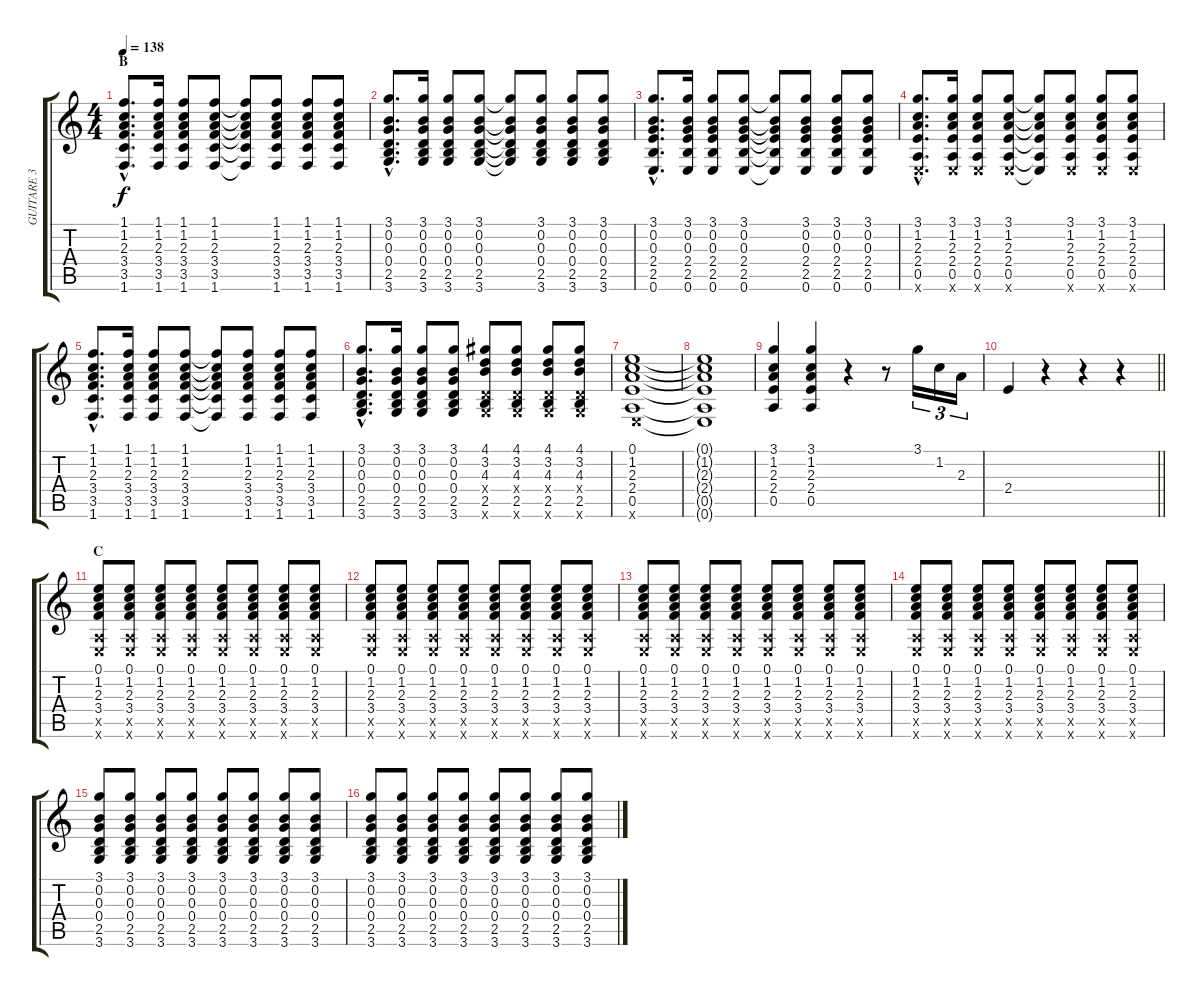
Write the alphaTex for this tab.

\track ("GUITARE 3" "GUITARE 3") {instrument acousticguitarsteel}
\staff {score tabs}
\tuning (E4 B3 G3 D3 A2 E2) {hide}
\ts (4 4)
\section ("" "B")
\tempo 138
\clef g2
\ks c
(1.1{hac} 1.2{hac} 2.3{hac} 3.4{hac} 3.5{hac} 1.6{hac}).8{d dy f volume 8} (1.1 1.2 2.3 3.4 3.5 1.6).16 (1.1 1.2 2.3 3.4 3.5 1.6).8 (1.1 1.2 2.3 3.4 3.5 1.6).8 (1.1{t} 1.2{t} 2.3{t} 3.4{t} 3.5{t} 1.6{t}).8 (1.1 1.2 2.3 3.4 3.5 1.6).8 (1.1 1.2 2.3 3.4 3.5 1.6).8 (1.1 1.2 2.3 3.4 3.5 1.6).8 |
(3.1{hac} 0.2{hac} 0.3{hac} 0.4{hac} 2.5{hac} 3.6{hac}).8{d} (3.1 0.2 0.3 0.4 2.5 3.6).16 (3.1 0.2 0.3 0.4 2.5 3.6).8 (3.1 0.2 0.3 0.4 2.5 3.6).8 (3.1{t} 0.2{t} 0.3{t} 0.4{t} 2.5{t} 3.6{t}).8 (3.1 0.2 0.3 0.4 2.5 3.6).8 (3.1 0.2 0.3 0.4 2.5 3.6).8 (3.1 0.2 0.3 0.4 2.5 3.6).8 |
(3.1{hac} 0.2{hac} 0.3{hac} 2.4{hac} 2.5{hac} 0.6{hac}).8{d} (3.1 0.2 0.3 2.4 2.5 0.6).16 (3.1 0.2 0.3 2.4 2.5 0.6).8 (3.1 0.2 0.3 2.4 2.5 0.6).8 (3.1{t} 0.2{t} 0.3{t} 2.4{t} 2.5{t} 0.6{t}).8 (3.1 0.2 0.3 2.4 2.5 0.6).8 (3.1 0.2 0.3 2.4 2.5 0.6).8 (3.1 0.2 0.3 2.4 2.5 0.6).8 |
(3.1{hac} 1.2{hac} 2.3{hac} 2.4{hac} 0.5{hac} 0.6{hac x}).8{d} (3.1 1.2 2.3 2.4 0.5 0.6{x}).16 (3.1 1.2 2.3 2.4 0.5 0.6{x}).8 (3.1 1.2 2.3 2.4 0.5 0.6{x}).8 (3.1{t} 1.2{t} 2.3{t} 2.4{t} 0.5{t} 0.6{t}).8 (3.1 1.2 2.3 2.4 0.5 0.6{x}).8 (3.1 1.2 2.3 2.4 0.5 0.6{x}).8 (3.1 1.2 2.3 2.4 0.5 0.6{x}).8 |
(1.1{hac} 1.2{hac} 2.3{hac} 3.4{hac} 3.5{hac} 1.6{hac}).8{d} (1.1 1.2 2.3 3.4 3.5 1.6).16 (1.1 1.2 2.3 3.4 3.5 1.6).8 (1.1 1.2 2.3 3.4 3.5 1.6).8 (1.1{t} 1.2{t} 2.3{t} 3.4{t} 3.5{t} 1.6{t}).8 (1.1 1.2 2.3 3.4 3.5 1.6).8 (1.1 1.2 2.3 3.4 3.5 1.6).8 (1.1 1.2 2.3 3.4 3.5 1.6).8 |
(3.1{hac} 0.2{hac} 0.3{hac} 0.4{hac} 2.5{hac} 3.6{hac}).8{d} (3.1 0.2 0.3 0.4 2.5 3.6).16 (3.1 0.2 0.3 0.4 2.5 3.6).8 (3.1 0.2 0.3 0.4 2.5 3.6).8 (4.1 3.2 4.3 0.4{x} 2.5 3.6{x}).8 (4.1 3.2 4.3 0.4{x} 2.5 3.6{x}).8 (4.1 3.2 4.3 0.4{x} 2.5 3.6{x}).8 (4.1 3.2 4.3 0.4{x} 2.5 3.6{x}).8 |
(0.1 1.2 2.3 2.4 0.5 0.6{x}).1 |
(0.1{t} 1.2{t} 2.3{t} 2.4{t} 0.5{t} 0.6{t}).1 |
(3.1 1.2 2.3 2.4 0.5).4 (3.1 1.2 2.3 2.4 0.5).4 r.4 r.8 3.1.16{tu (3 2)} 1.2.16{tu (3 2)} 2.3.16{tu (3 2)} |
\barLineRight lightlight
2.4.4 r.4 r.4 r.4 |
\section ("" "C")
(0.1 1.2 2.3 3.4 0.5{x} 0.6{x}).8{volume 8} (0.1 1.2 2.3 3.4 0.5{x} 0.6{x}).8 (0.1 1.2 2.3 3.4 0.5{x} 0.6{x}).8 (0.1 1.2 2.3 3.4 0.5{x} 0.6{x}).8 (0.1 1.2 2.3 3.4 0.5{x} 0.6{x}).8 (0.1 1.2 2.3 3.4 0.5{x} 0.6{x}).8 (0.1 1.2 2.3 3.4 0.5{x} 0.6{x}).8 (0.1 1.2 2.3 3.4 0.5{x} 0.6{x}).8 |
(0.1 1.2 2.3 3.4 0.5{x} 0.6{x}).8 (0.1 1.2 2.3 3.4 0.5{x} 0.6{x}).8 (0.1 1.2 2.3 3.4 0.5{x} 0.6{x}).8 (0.1 1.2 2.3 3.4 0.5{x} 0.6{x}).8 (0.1 1.2 2.3 3.4 0.5{x} 0.6{x}).8 (0.1 1.2 2.3 3.4 0.5{x} 0.6{x}).8 (0.1 1.2 2.3 3.4 0.5{x} 0.6{x}).8 (0.1 1.2 2.3 3.4 0.5{x} 0.6{x}).8 |
(0.1 1.2 2.3 3.4 0.5{x} 0.6{x}).8 (0.1 1.2 2.3 3.4 0.5{x} 0.6{x}).8 (0.1 1.2 2.3 3.4 0.5{x} 0.6{x}).8 (0.1 1.2 2.3 3.4 0.5{x} 0.6{x}).8 (0.1 1.2 2.3 3.4 0.5{x} 0.6{x}).8 (0.1 1.2 2.3 3.4 0.5{x} 0.6{x}).8 (0.1 1.2 2.3 3.4 0.5{x} 0.6{x}).8 (0.1 1.2 2.3 3.4 0.5{x} 0.6{x}).8 |
(0.1 1.2 2.3 3.4 0.5{x} 0.6{x}).8 (0.1 1.2 2.3 3.4 0.5{x} 0.6{x}).8 (0.1 1.2 2.3 3.4 0.5{x} 0.6{x}).8 (0.1 1.2 2.3 3.4 0.5{x} 0.6{x}).8 (0.1 1.2 2.3 3.4 0.5{x} 0.6{x}).8 (0.1 1.2 2.3 3.4 0.5{x} 0.6{x}).8 (0.1 1.2 2.3 3.4 0.5{x} 0.6{x}).8 (0.1 1.2 2.3 3.4 0.5{x} 0.6{x}).8 |
(3.1 0.2 0.3 0.4 2.5 3.6).8 (3.1 0.2 0.3 0.4 2.5 3.6).8 (3.1 0.2 0.3 0.4 2.5 3.6).8 (3.1 0.2 0.3 0.4 2.5 3.6).8 (3.1 0.2 0.3 0.4 2.5 3.6).8 (3.1 0.2 0.3 0.4 2.5 3.6).8 (3.1 0.2 0.3 0.4 2.5 3.6).8 (3.1 0.2 0.3 0.4 2.5 3.6).8 |
(3.1 0.2 0.3 0.4 2.5 3.6).8 (3.1 0.2 0.3 0.4 2.5 3.6).8 (3.1 0.2 0.3 0.4 2.5 3.6).8 (3.1 0.2 0.3 0.4 2.5 3.6).8 (3.1 0.2 0.3 0.4 2.5 3.6).8 (3.1 0.2 0.3 0.4 2.5 3.6).8 (3.1 0.2 0.3 0.4 2.5 3.6).8 (3.1 0.2 0.3 0.4 2.5 3.6).8
